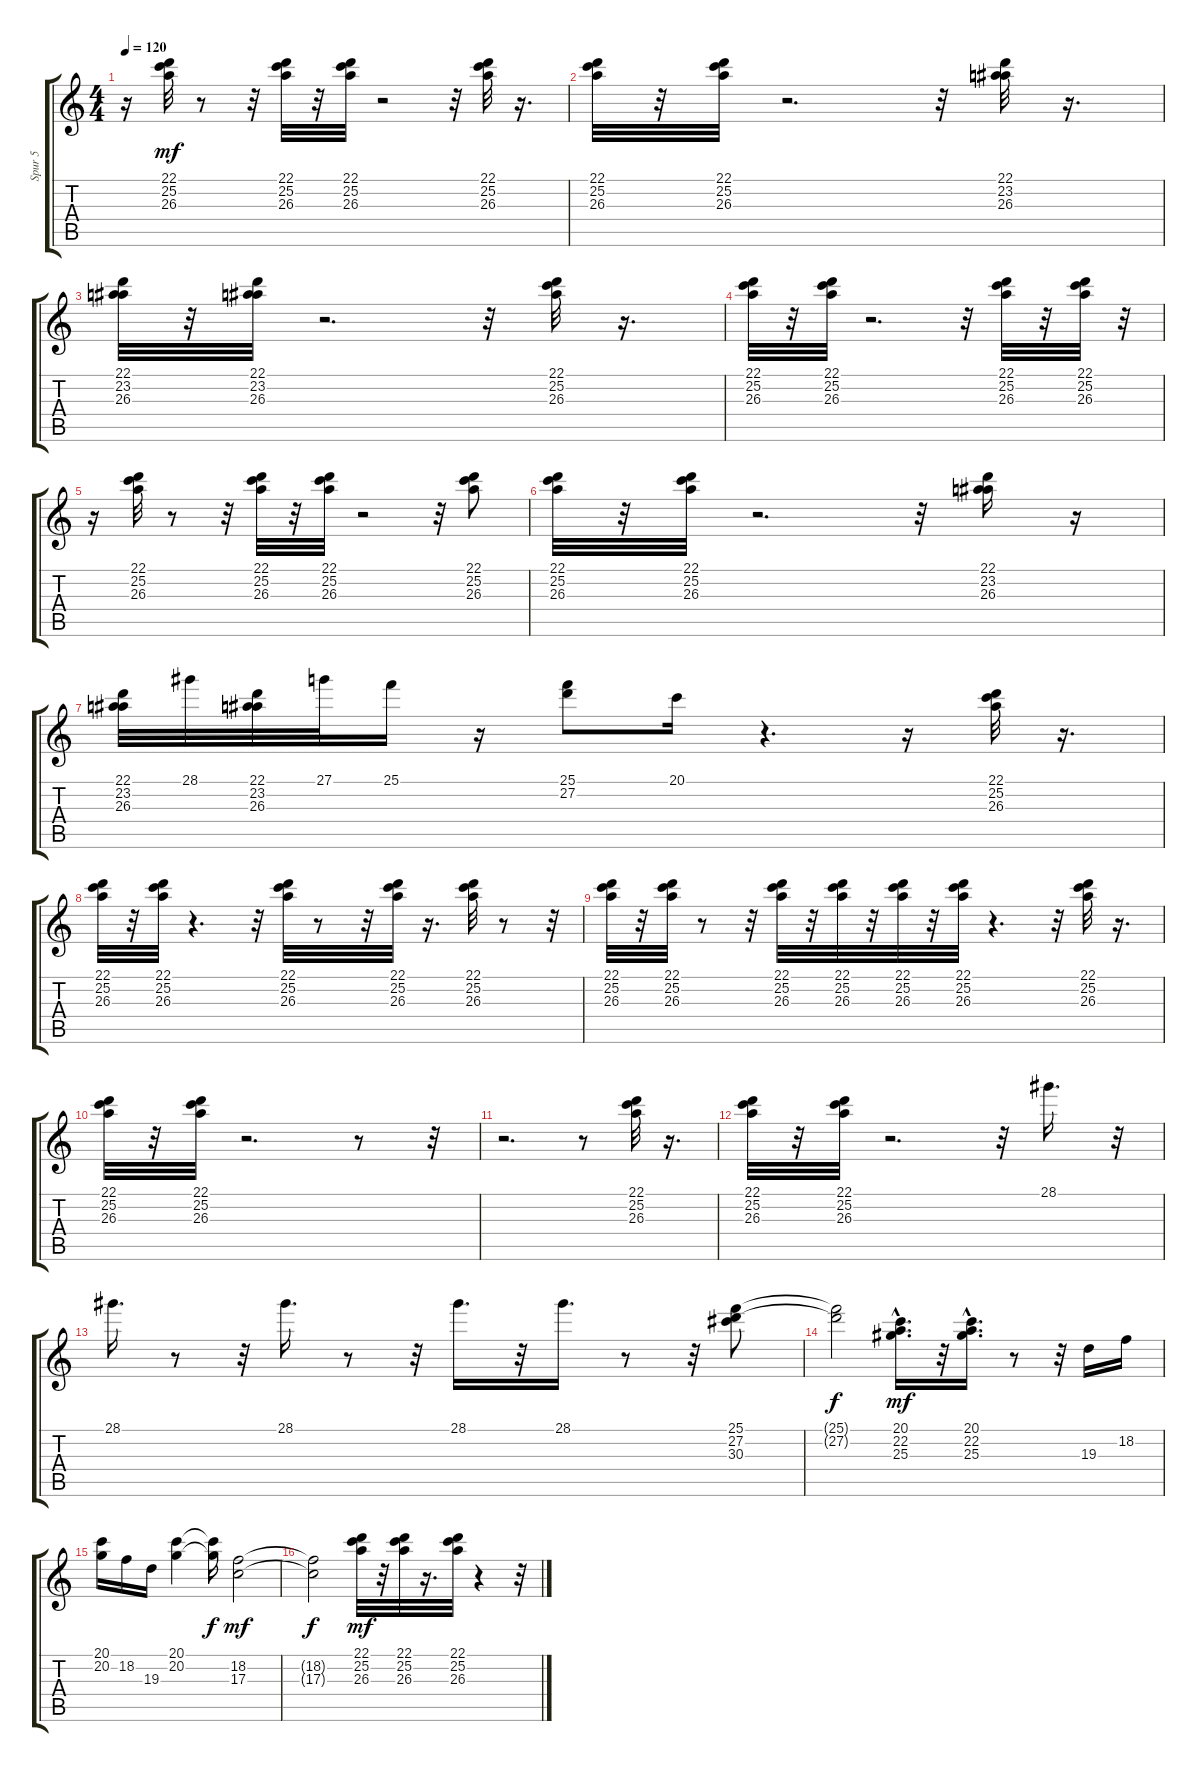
\track ("Spur 5" "Spur 5") {instrument percussiveorgan}
\staff {score tabs}
\tuning (E4 B3 G3 D3 A2 E2) {hide}
\ts (4 4)
\tempo 120
\clef g2
\ks c
r.16{dy mf} (22.1 25.2 26.3).32 r.8 r.32 (22.1 25.2 26.3).32 r.32 (22.1 25.2 26.3).32 r.2 r.32 (22.1 25.2 26.3).32 r.16{d} |
(22.1 25.2 26.3).32 r.32 (22.1 25.2 26.3).32 r.2{d} r.32 (22.1 23.2 26.3).32 r.16{d} |
(22.1 23.2 26.3).32 r.32 (22.1 23.2 26.3).32 r.2{d} r.32 (22.1 25.2 26.3).32 r.16{d} |
(22.1 25.2 26.3).32 r.32 (22.1 25.2 26.3).32 r.2{d} r.32 (22.1 25.2 26.3).32 r.32 (22.1 25.2 26.3).32 r.32 |
r.16 (22.1 25.2 26.3).32 r.8 r.32 (22.1 25.2 26.3).32 r.32 (22.1 25.2 26.3).32 r.2 r.32 (22.1 25.2 26.3).8 |
(22.1 25.2 26.3).32 r.32 (22.1 25.2 26.3).32 r.2{d} r.32 (22.1 23.2 26.3).16 r.16 |
(22.1 23.2 26.3).32 28.1.32 (22.1 23.2 26.3).32 27.1.32 25.1.16 r.16 (25.1 27.2).8 20.1.16 r.4{d} r.16 (22.1 25.2 26.3).32 r.16{d} |
(22.1 25.2 26.3).32 r.32 (22.1 25.2 26.3).32 r.4{d} r.32 (22.1 25.2 26.3).32 r.8 r.32 (22.1 25.2 26.3).32 r.16{d} (22.1 25.2 26.3).32 r.8 r.32 |
(22.1 25.2 26.3).32 r.32 (22.1 25.2 26.3).32 r.8 r.32 (22.1 25.2 26.3).32 r.32 (22.1 25.2 26.3).32 r.32 (22.1 25.2 26.3).32 r.32 (22.1 25.2 26.3).32 r.4{d} r.32 (22.1 25.2 26.3).32 r.16{d} |
(22.1 25.2 26.3).32 r.32 (22.1 25.2 26.3).32 r.2{d} r.8 r.32 |
r.2{d} r.8 (22.1 25.2 26.3).32 r.16{d} |
(22.1 25.2 26.3).32 r.32 (22.1 25.2 26.3).32 r.2{d} r.32 28.1.16{d} r.32 |
28.1.16{d} r.8 r.32 28.1.16{d} r.8 r.32 28.1.16{d} r.32 28.1.16{d} r.8 r.32 (25.1 27.2 30.3).8 |
(25.1{t} 27.2{t}).2{dy f} (20.1{hac} 22.2{hac} 25.3).16{d dy mf} r.32 (20.1{hac} 22.2{hac} 25.3).16{d} r.8 r.32 19.3.16 18.2.16 |
(20.1 20.2).16 18.2.16 19.3.16 (20.1 20.2).4 (20.1{t} 20.2{t}).16{dy f} (18.2 17.3).2{dy mf} |
(18.2{t} 17.3{t}).2{dy f} (22.1 25.2 26.3).32{dy mf} r.32 (22.1 25.2 26.3).32 r.16{d} (22.1 25.2 26.3).32 r.4 r.32
